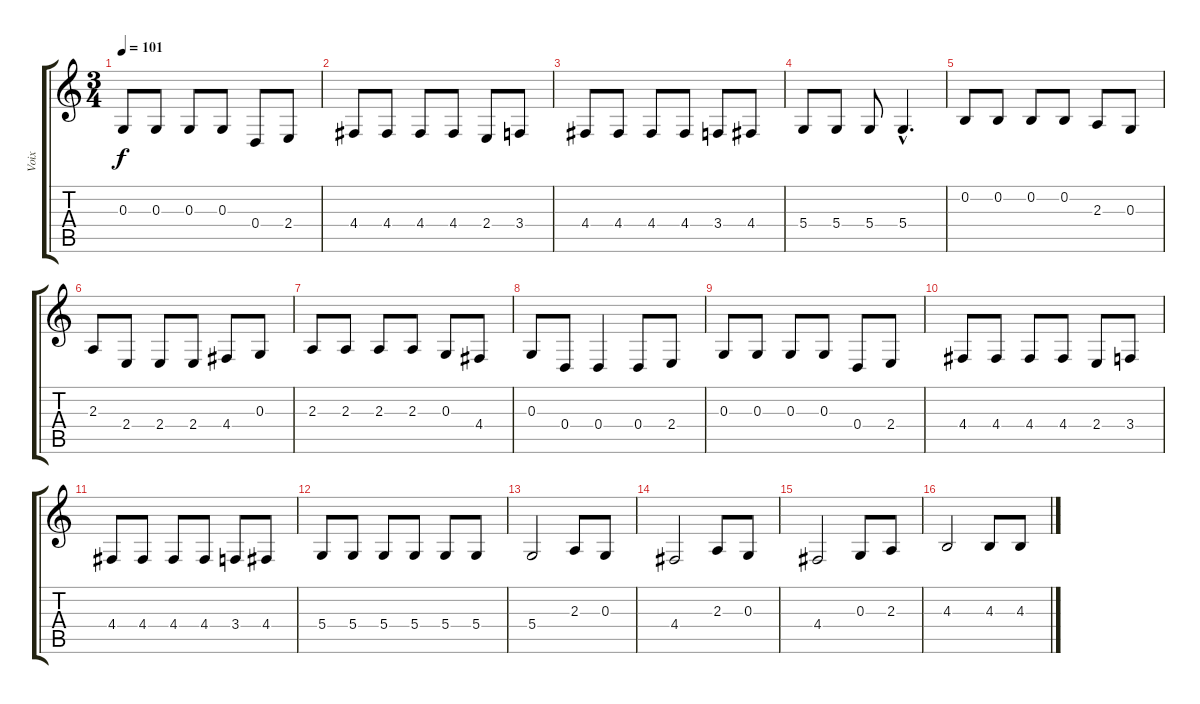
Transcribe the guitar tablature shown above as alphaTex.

\track ("Voix" "Voix") {instrument flute}
\staff {score tabs}
\tuning (E4 B3 G3 D3 A2 E2) {hide}
\ts (3 4)
\tempo 101
\clef g2
\ks c
0.3.8{dy f} 0.3.8 0.3.8 0.3.8 0.4.8 2.4.8 |
4.4.8 4.4.8 4.4.8 4.4.8 2.4.8 3.4.8 |
4.4.8 4.4.8 4.4.8 4.4.8 3.4.8 4.4.8 |
5.4.8 5.4.8 5.4.8 5.4{hac}.4{d} |
0.2.8 0.2.8 0.2.8 0.2.8 2.3.8 0.3.8 |
2.3.8 2.4.8 2.4.8 2.4.8 4.4.8 0.3.8 |
2.3.8 2.3.8 2.3.8 2.3.8 0.3.8 4.4.8 |
0.3.8 0.4.8 0.4.4 0.4.8 2.4.8 |
0.3.8 0.3.8 0.3.8 0.3.8 0.4.8 2.4.8 |
4.4.8 4.4.8 4.4.8 4.4.8 2.4.8 3.4.8 |
4.4.8 4.4.8 4.4.8 4.4.8 3.4.8 4.4.8 |
5.4.8 5.4.8 5.4.8 5.4.8 5.4.8 5.4.8 |
5.4.2 2.3.8 0.3.8 |
4.4.2 2.3.8 0.3.8 |
4.4.2 0.3.8 2.3.8 |
4.3.2 4.3.8 4.3.8
